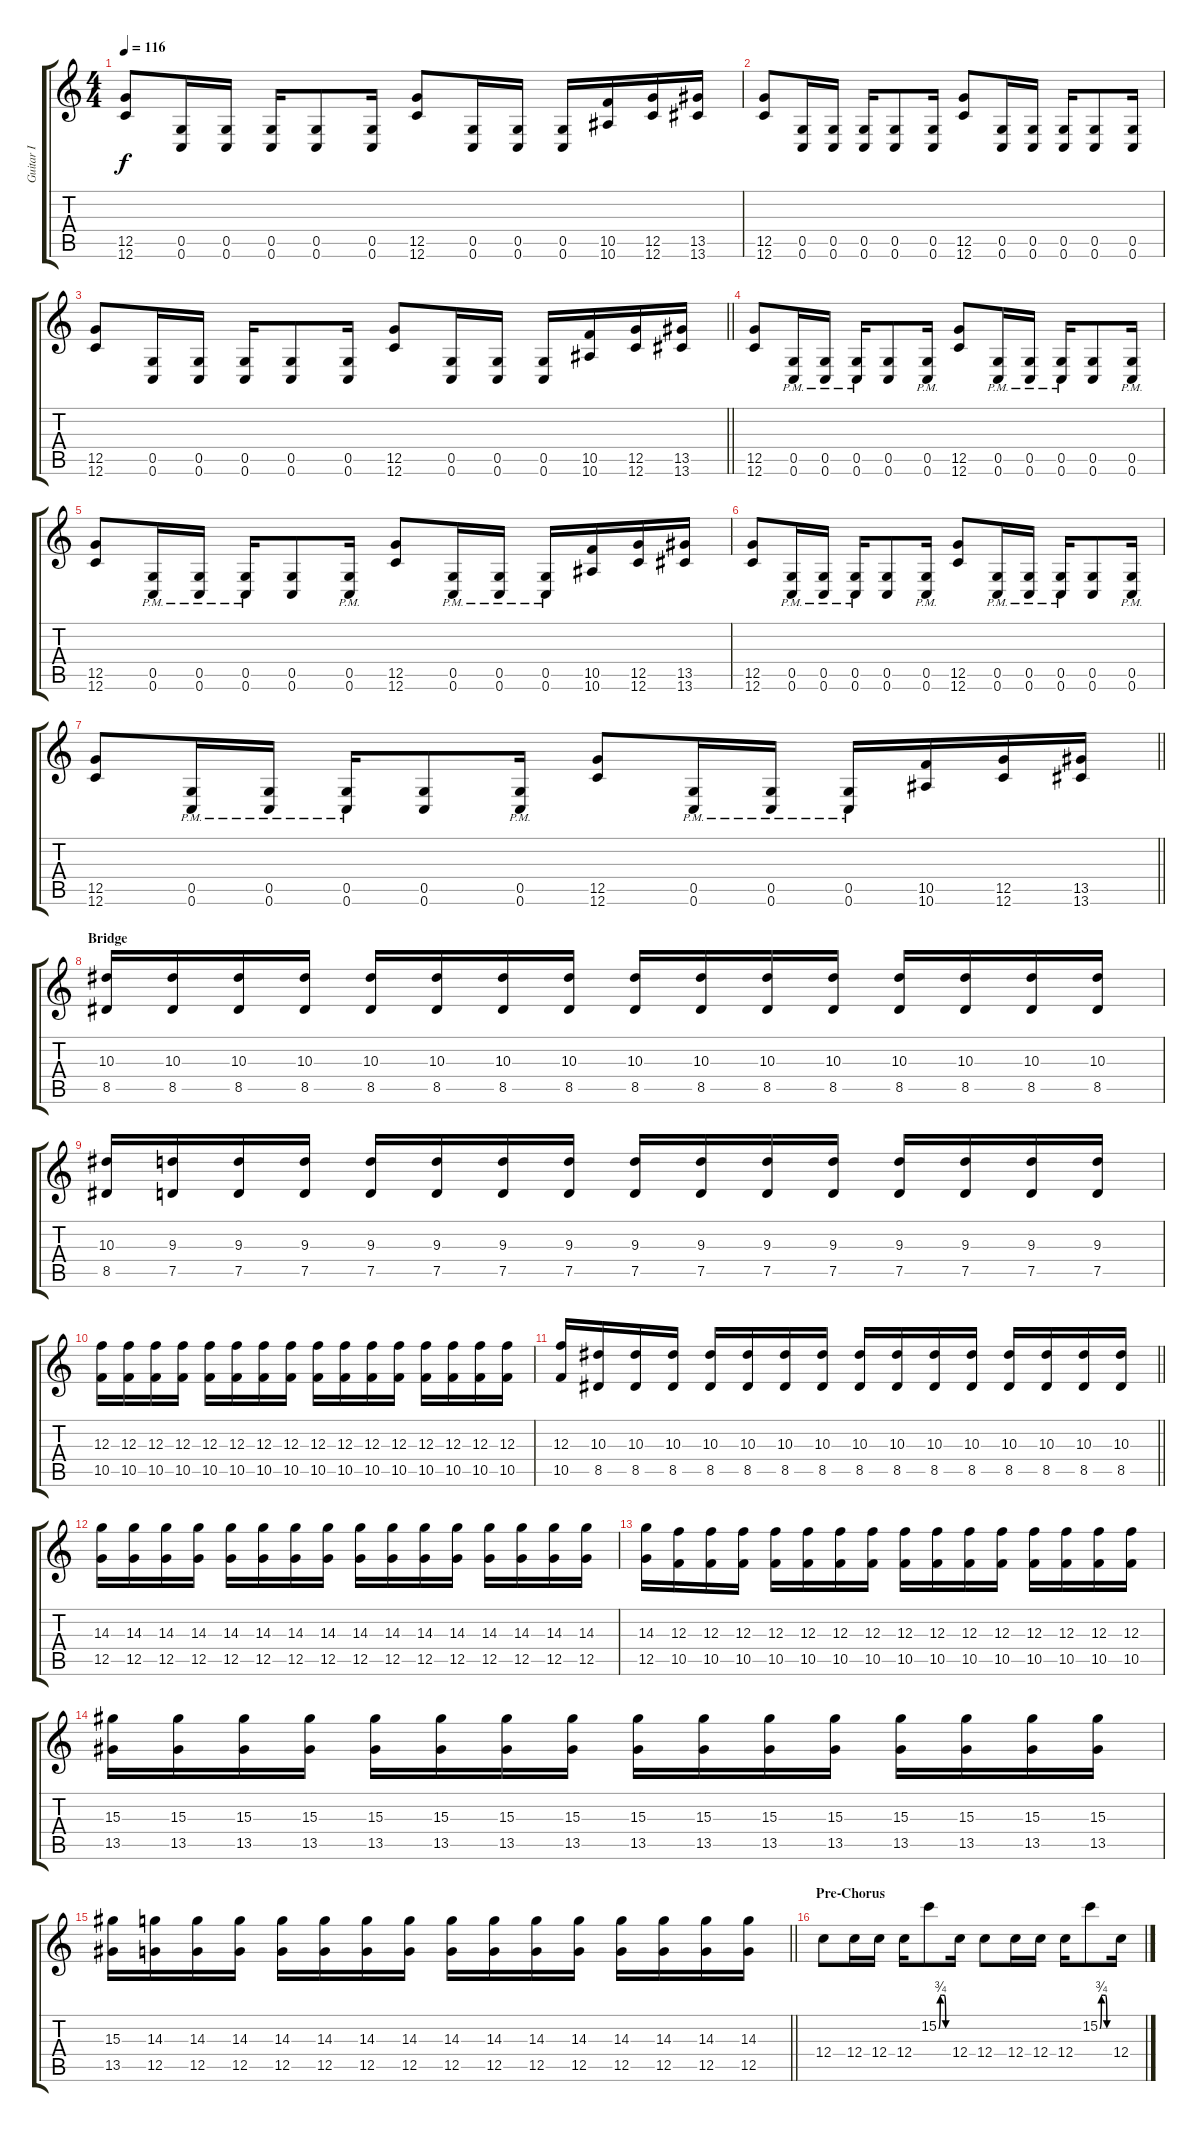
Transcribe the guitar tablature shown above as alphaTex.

\track ("Guitar I" "Guitar I") {instrument distortionguitar}
\staff {score tabs}
\tuning (D4 A3 F3 C3 G2 C2) {hide}
\ts (4 4)
\tempo 116
\clef g2
\ks c
(12.5 12.6).8{dy f} (0.5 0.6).16 (0.5 0.6).16 (0.5 0.6).16 (0.5 0.6).8 (0.5 0.6).16 (12.5 12.6).8 (0.5 0.6).16 (0.5 0.6).16 (0.5 0.6).16 (10.5 10.6).16 (12.5 12.6).16 (13.5 13.6).16 |
(12.5 12.6).8 (0.5 0.6).16 (0.5 0.6).16 (0.5 0.6).16 (0.5 0.6).8 (0.5 0.6).16 (12.5 12.6).8 (0.5 0.6).16 (0.5 0.6).16 (0.5 0.6).16 (0.5 0.6).8 (0.5 0.6).16 |
\barLineRight lightlight
(12.5 12.6).8 (0.5 0.6).16 (0.5 0.6).16 (0.5 0.6).16 (0.5 0.6).8 (0.5 0.6).16 (12.5 12.6).8 (0.5 0.6).16 (0.5 0.6).16 (0.5 0.6).16 (10.5 10.6).16 (12.5 12.6).16 (13.5 13.6).16 |
\section ("" "")
(12.5 12.6).8 (0.5{pm} 0.6{pm}).16 (0.5{pm} 0.6{pm}).16 (0.5{pm} 0.6{pm}).16 (0.5 0.6).8 (0.5{pm} 0.6{pm}).16 (12.5 12.6).8 (0.5{pm} 0.6{pm}).16 (0.5{pm} 0.6{pm}).16 (0.5{pm} 0.6{pm}).16 (0.5 0.6).8 (0.5{pm} 0.6{pm}).16 |
(12.5 12.6).8 (0.5{pm} 0.6{pm}).16 (0.5{pm} 0.6{pm}).16 (0.5{pm} 0.6{pm}).16 (0.5 0.6).8 (0.5{pm} 0.6{pm}).16 (12.5 12.6).8 (0.5{pm} 0.6{pm}).16 (0.5{pm} 0.6{pm}).16 (0.5{pm} 0.6{pm}).16 (10.5 10.6).16 (12.5 12.6).16 (13.5 13.6).16 |
(12.5 12.6).8 (0.5{pm} 0.6{pm}).16 (0.5{pm} 0.6{pm}).16 (0.5{pm} 0.6{pm}).16 (0.5 0.6).8 (0.5{pm} 0.6{pm}).16 (12.5 12.6).8 (0.5{pm} 0.6{pm}).16 (0.5{pm} 0.6{pm}).16 (0.5{pm} 0.6{pm}).16 (0.5 0.6).8 (0.5{pm} 0.6{pm}).16 |
\barLineRight lightlight
(12.5 12.6).8 (0.5{pm} 0.6{pm}).16 (0.5{pm} 0.6{pm}).16 (0.5{pm} 0.6{pm}).16 (0.5 0.6).8 (0.5{pm} 0.6{pm}).16 (12.5 12.6).8 (0.5{pm} 0.6{pm}).16 (0.5{pm} 0.6{pm}).16 (0.5{pm} 0.6{pm}).16 (10.5 10.6).16 (12.5 12.6).16 (13.5 13.6).16 |
\section ("" "Bridge")
(10.3 8.5).16 (10.3 8.5).16 (10.3 8.5).16 (10.3 8.5).16 (10.3 8.5).16 (10.3 8.5).16 (10.3 8.5).16 (10.3 8.5).16 (10.3 8.5).16 (10.3 8.5).16 (10.3 8.5).16 (10.3 8.5).16 (10.3 8.5).16 (10.3 8.5).16 (10.3 8.5).16 (10.3 8.5).16 |
(10.3 8.5).16 (9.3 7.5).16 (9.3 7.5).16 (9.3 7.5).16 (9.3 7.5).16 (9.3 7.5).16 (9.3 7.5).16 (9.3 7.5).16 (9.3 7.5).16 (9.3 7.5).16 (9.3 7.5).16 (9.3 7.5).16 (9.3 7.5).16 (9.3 7.5).16 (9.3 7.5).16 (9.3 7.5).16 |
(12.3 10.5).16 (12.3 10.5).16 (12.3 10.5).16 (12.3 10.5).16 (12.3 10.5).16 (12.3 10.5).16 (12.3 10.5).16 (12.3 10.5).16 (12.3 10.5).16 (12.3 10.5).16 (12.3 10.5).16 (12.3 10.5).16 (12.3 10.5).16 (12.3 10.5).16 (12.3 10.5).16 (12.3 10.5).16 |
\barLineRight lightlight
(12.3 10.5).16 (10.3 8.5).16 (10.3 8.5).16 (10.3 8.5).16 (10.3 8.5).16 (10.3 8.5).16 (10.3 8.5).16 (10.3 8.5).16 (10.3 8.5).16 (10.3 8.5).16 (10.3 8.5).16 (10.3 8.5).16 (10.3 8.5).16 (10.3 8.5).16 (10.3 8.5).16 (10.3 8.5).16 |
\section ("" "")
(14.3 12.5).16 (14.3 12.5).16 (14.3 12.5).16 (14.3 12.5).16 (14.3 12.5).16 (14.3 12.5).16 (14.3 12.5).16 (14.3 12.5).16 (14.3 12.5).16 (14.3 12.5).16 (14.3 12.5).16 (14.3 12.5).16 (14.3 12.5).16 (14.3 12.5).16 (14.3 12.5).16 (14.3 12.5).16 |
(14.3 12.5).16 (12.3 10.5).16 (12.3 10.5).16 (12.3 10.5).16 (12.3 10.5).16 (12.3 10.5).16 (12.3 10.5).16 (12.3 10.5).16 (12.3 10.5).16 (12.3 10.5).16 (12.3 10.5).16 (12.3 10.5).16 (12.3 10.5).16 (12.3 10.5).16 (12.3 10.5).16 (12.3 10.5).16 |
(15.3 13.5).16 (15.3 13.5).16 (15.3 13.5).16 (15.3 13.5).16 (15.3 13.5).16 (15.3 13.5).16 (15.3 13.5).16 (15.3 13.5).16 (15.3 13.5).16 (15.3 13.5).16 (15.3 13.5).16 (15.3 13.5).16 (15.3 13.5).16 (15.3 13.5).16 (15.3 13.5).16 (15.3 13.5).16 |
\barLineRight lightlight
(15.3 13.5).16 (14.3 12.5).16 (14.3 12.5).16 (14.3 12.5).16 (14.3 12.5).16 (14.3 12.5).16 (14.3 12.5).16 (14.3 12.5).16 (14.3 12.5).16 (14.3 12.5).16 (14.3 12.5).16 (14.3 12.5).16 (14.3 12.5).16 (14.3 12.5).16 (14.3 12.5).16 (14.3 12.5).16 |
\section ("" "Pre-Chorus")
12.4.8 12.4.16 12.4.16 12.4.16 15.2{be (custom 0 0 10 3 20 3 25 3 35 3 45 0 60 0)}.8 12.4.16 12.4.8 12.4.16 12.4.16 12.4.16 15.2{be (custom 0 0 10 3 20 3 25 3 35 3 45 0 60 0)}.8 12.4.16
